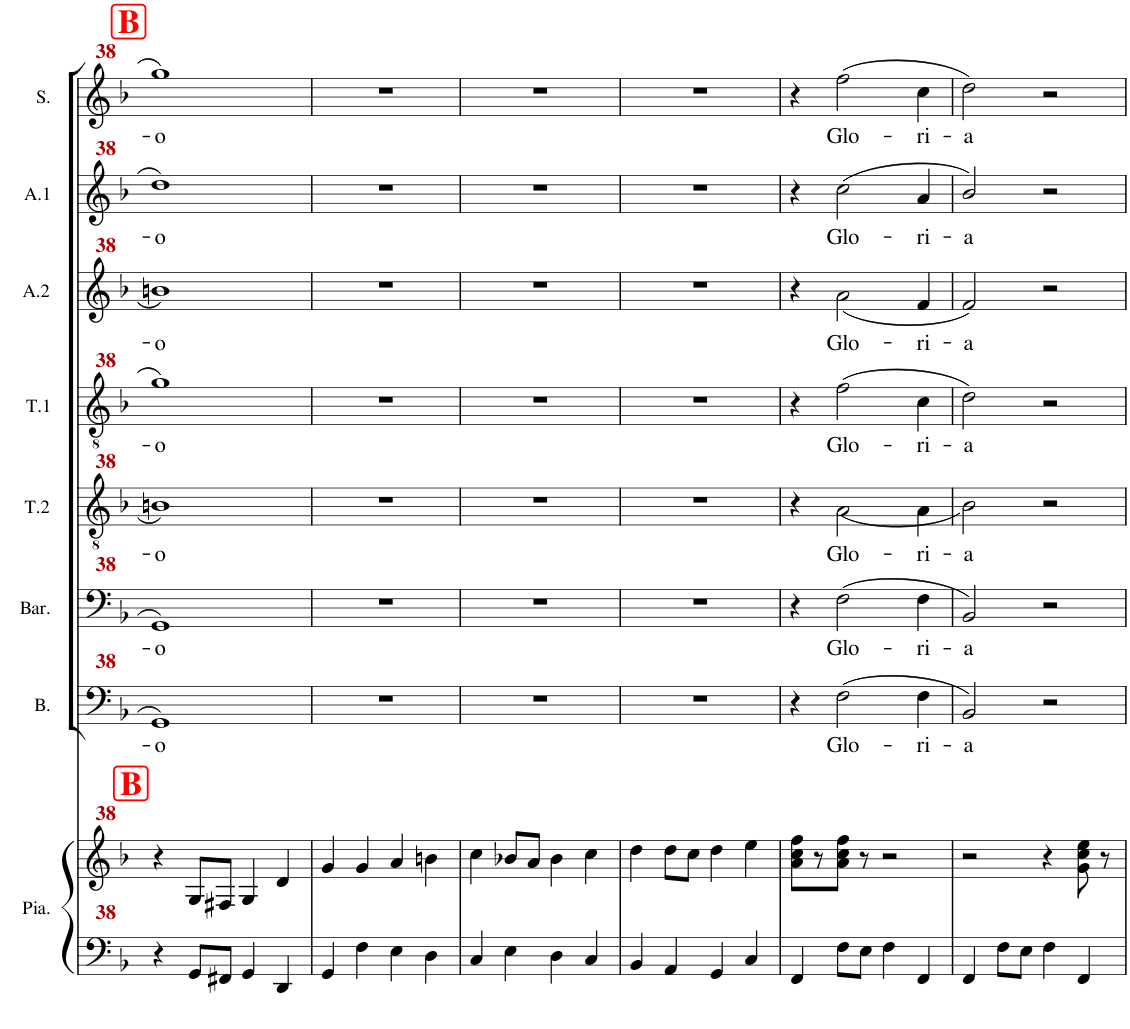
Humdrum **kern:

**kern	**kern	**kern	**text	**kern	**text	**kern	**text	**kern	**text	**kern	**text	**kern	**text	**kern	**text
*part8	*part8	*part7	*part7	*part6	*part6	*part5	*part5	*part4	*part4	*part3	*part3	*part2	*part2	*part1	*part1
*staff9	*staff8	*staff7	*staff7	*staff6	*staff6	*staff5	*staff5	*staff4	*staff4	*staff3	*staff3	*staff2	*staff2	*staff1	*staff1
*I"Piano	*	*I"Basse	*	*I"Baryton	*	*I"Ténor 2	*	*I"Ténor 1	*	*I"Alto 2	*	*I"Alto 1	*	*I"Soprano	*
*I'Pno.	*	*I'B.	*	*I'Bar.	*	*I'T.2	*	*I'T.1	*	*I'A.2	*	*I'A.1	*	*I'S.	*
!!LO:PB:g=z
*clefF4	*clefG2	*clefF4	*	*clefF4	*	*clefGv2	*	*clefGv2	*	*clefG2	*	*clefG2	*	*clefG2	*
*k[b-]	*k[b-]	*k[b-]	*	*k[b-]	*	*k[b-]	*	*k[b-]	*	*k[b-]	*	*k[b-]	*	*k[b-]	*
*M2/2	*M2/2	*M2/2	*	*M2/2	*	*M2/2	*	*M2/2	*	*M2/2	*	*M2/2	*	*M2/2	*
*met(c|)	*met(c|)	*met(c|)	*	*met(c|)	*	*met(c|)	*	*met(c|)	*	*met(c|)	*	*met(c|)	*	*met(c|)	*
=38	=38	=38	=38	=38	=38	=38	=38	=38	=38	=38	=38	=38	=38	=38	=38
!	!LO:TX:a:B:color=#FF0000:t=B	!	!	!	!	!	!	!	!	!	!	!	!	!	!
!	!	!	!LO:LY:b	!	!LO:LY:b	!	!LO:LY:b	!	!LO:LY:b	!	!LO:LY:b	!	!LO:LY:b	!	!LO:LY:b
4r	4r	1GG	-o	1GG	-o	1Bn	-o	1g	-o	1bn	-o	1dd	-o	1gg	-o
8GG/L	8G/L	.	.	.	.	.	.	.	.	.	.	.	.	.	.
8FF#X/J	8F#X/J	.	.	.	.	.	.	.	.	.	.	.	.	.	.
4GG/	4G/	.	.	.	.	.	.	.	.	.	.	.	.	.	.
4DD/	4d/	.	.	.	.	.	.	.	.	.	.	.	.	.	.
=39	=39	=39	=39	=39	=39	=39	=39	=39	=39	=39	=39	=39	=39	=39	=39
4GG/	4g/	1r	.	1r	.	1r	.	1r	.	1r	.	1r	.	1r	.
4F\	4g/	.	.	.	.	.	.	.	.	.	.	.	.	.	.
4E\	4a/	.	.	.	.	.	.	.	.	.	.	.	.	.	.
4D\	4bn\	.	.	.	.	.	.	.	.	.	.	.	.	.	.
=40	=40	=40	=40	=40	=40	=40	=40	=40	=40	=40	=40	=40	=40	=40	=40
4C/	4cc\	1r	.	1r	.	1r	.	1r	.	1r	.	1r	.	1r	.
4E\	8b-X/L	.	.	.	.	.	.	.	.	.	.	.	.	.	.
.	8a/J	.	.	.	.	.	.	.	.	.	.	.	.	.	.
4D\	4b-\	.	.	.	.	.	.	.	.	.	.	.	.	.	.
4C/	4cc\	.	.	.	.	.	.	.	.	.	.	.	.	.	.
=41	=41	=41	=41	=41	=41	=41	=41	=41	=41	=41	=41	=41	=41	=41	=41
4BB-/	4dd\	1r	.	1r	.	1r	.	1r	.	1r	.	1r	.	1r	.
4AA/	8dd\L	.	.	.	.	.	.	.	.	.	.	.	.	.	.
.	8cc\J	.	.	.	.	.	.	.	.	.	.	.	.	.	.
4GG/	4dd\	.	.	.	.	.	.	.	.	.	.	.	.	.	.
4C/	4ee\	.	.	.	.	.	.	.	.	.	.	.	.	.	.
=42	=42	=42	=42	=42	=42	=42	=42	=42	=42	=42	=42	=42	=42	=42	=42
4FF/	8a\ 8cc\ 8ff\L	4r	.	4r	.	4r	.	4r	.	4r	.	4r	.	4r	.
.	8r	.	.	.	.	.	.	.	.	.	.	.	.	.	.
!	!	!	!LO:LY:b	!	!LO:LY:b	!	!LO:LY:b	!	!LO:LY:b	!	!LO:LY:b	!	!LO:LY:b	!	!LO:LY:b
8F\L	8a\ 8cc\ 8ff\J	(2F\	Glo-	(2F\	Glo-	(<2A\	Glo-	(2f\	Glo-	(<2a\	Glo-	(2cc\	Glo-	(2ff\	Glo-
8E\J	8r	.	.	.	.	.	.	.	.	.	.	.	.	.	.
4F\	2r	.	.	.	.	.	.	.	.	.	.	.	.	.	.
!	!	!	!LO:LY:b	!	!LO:LY:b	!	!LO:LY:b	!	!LO:LY:b	!	!LO:LY:b	!	!LO:LY:b	!	!LO:LY:b
4FF/	.	4F\	-ri-	4F\	-ri-	4A\	-ri-	4c\	-ri-	4f/	-ri-	4a/	-ri-	4cc\	-ri-
=43	=43	=43	=43	=43	=43	=43	=43	=43	=43	=43	=43	=43	=43	=43	=43
!	!	!	!LO:LY:b	!	!LO:LY:b	!	!LO:LY:b	!	!LO:LY:b	!	!LO:LY:b	!	!LO:LY:b	!	!LO:LY:b
4FF/	2r	2BB-/)	-a	2BB-/)	-a	2B-\)	-a	2d\)	-a	2f/)	-a	2b-/)	-a	2dd\)	-a
8F\L	.	.	.	.	.	.	.	.	.	.	.	.	.	.	.
8E\J	.	.	.	.	.	.	.	.	.	.	.	.	.	.	.
4F\	4r	2r	.	2r	.	2r	.	2r	.	2r	.	2r	.	2r	.
4FF/	8g\ 8cc\ 8ee\	.	.	.	.	.	.	.	.	.	.	.	.	.	.
.	8r	.	.	.	.	.	.	.	.	.	.	.	.	.	.
=	=	=	=	=	=	=	=	=	=	=	=	=	=	=	=
*-	*-	*-	*-	*-	*-	*-	*-	*-	*-	*-	*-	*-	*-	*-	*-
